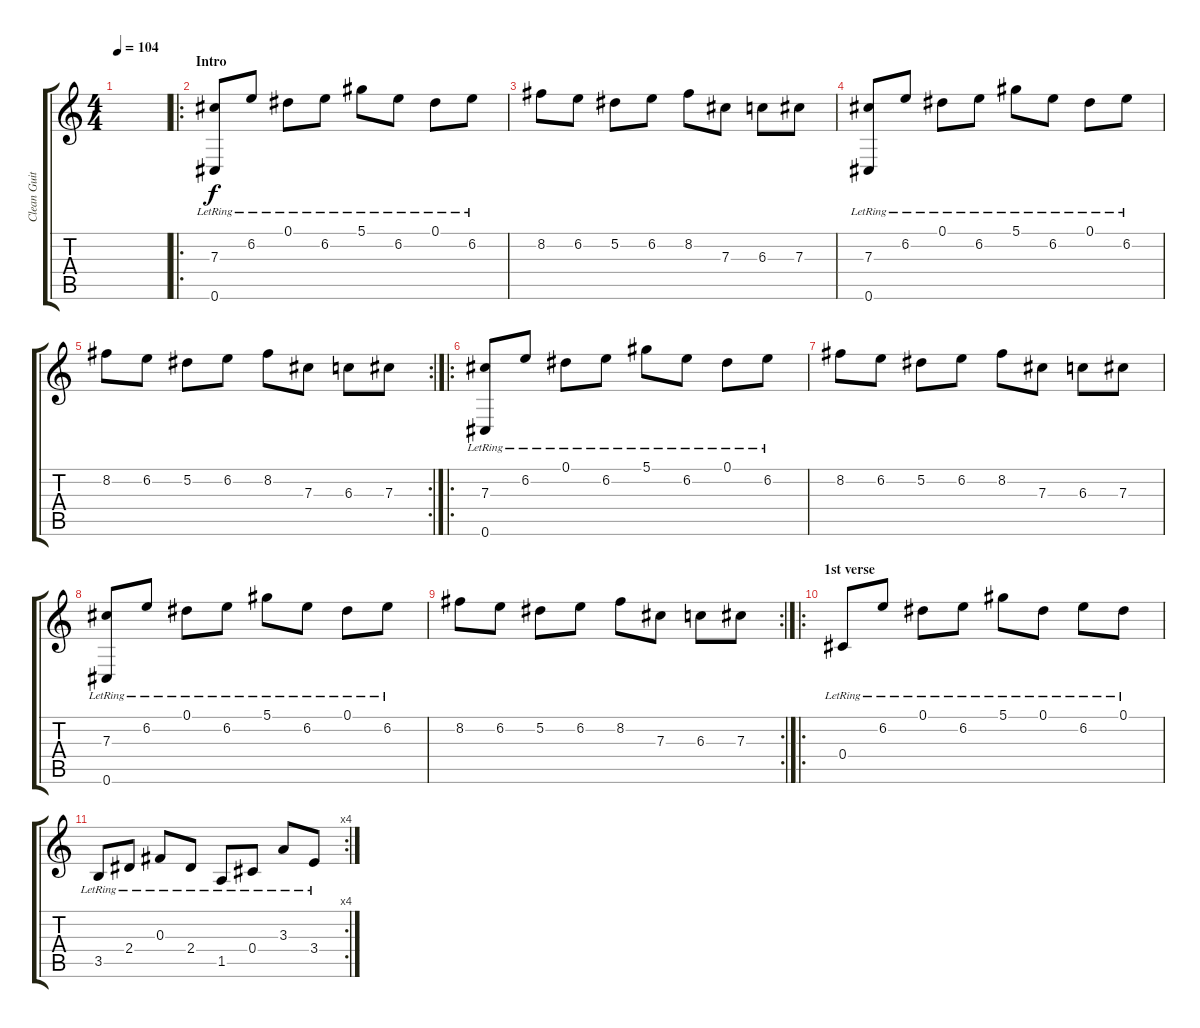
\track ("Clean Guitar" "Clean Guit") {instrument electricguitarclean}
\staff {score tabs}
\tuning (Eb4 Bb3 Gb3 Db3 Ab2 Db2) {hide}
\ts (4 4)
\tempo 104
\clef g2
\ks c
|
\ro
\section ("" "Intro")
(7.3{lr} 0.6{lr}).8{instrument electricguitarclean} 6.2{lr}.8 0.1{lr}.8 6.2{lr}.8 5.1{lr}.8 6.2{lr}.8 0.1{lr}.8 6.2{lr}.8 |
8.2.8 6.2.8 5.2.8 6.2.8 8.2.8 7.3.8 6.3.8 7.3.8 |
(7.3{lr} 0.6{lr}).8 6.2{lr}.8 0.1{lr}.8 6.2{lr}.8 5.1{lr}.8 6.2{lr}.8 0.1{lr}.8 6.2{lr}.8 |
\rc 2
8.2.8 6.2.8 5.2.8 6.2.8 8.2.8 7.3.8 6.3.8 7.3.8 |
\ro
(7.3{lr} 0.6{lr}).8{instrument electricguitarclean} 6.2{lr}.8 0.1{lr}.8 6.2{lr}.8 5.1{lr}.8 6.2{lr}.8 0.1{lr}.8 6.2{lr}.8 |
8.2.8 6.2.8 5.2.8 6.2.8 8.2.8 7.3.8 6.3.8 7.3.8 |
(7.3{lr} 0.6{lr}).8 6.2{lr}.8 0.1{lr}.8 6.2{lr}.8 5.1{lr}.8 6.2{lr}.8 0.1{lr}.8 6.2{lr}.8 |
\rc 2
8.2.8 6.2.8 5.2.8 6.2.8 8.2.8 7.3.8 6.3.8 7.3.8 |
\ro
\section ("" "1st verse")
0.4{lr}.8{instrument electricguitarclean} 6.2{lr}.8 0.1{lr}.8 6.2{lr}.8 5.1{lr}.8 0.1{lr}.8 6.2{lr}.8 0.1{lr}.8 |
\rc 4
3.5{lr}.8 2.4{lr}.8 0.3{lr}.8 2.4{lr}.8 1.5{lr}.8 0.4{lr}.8 3.3{lr}.8 3.4{lr}.8
